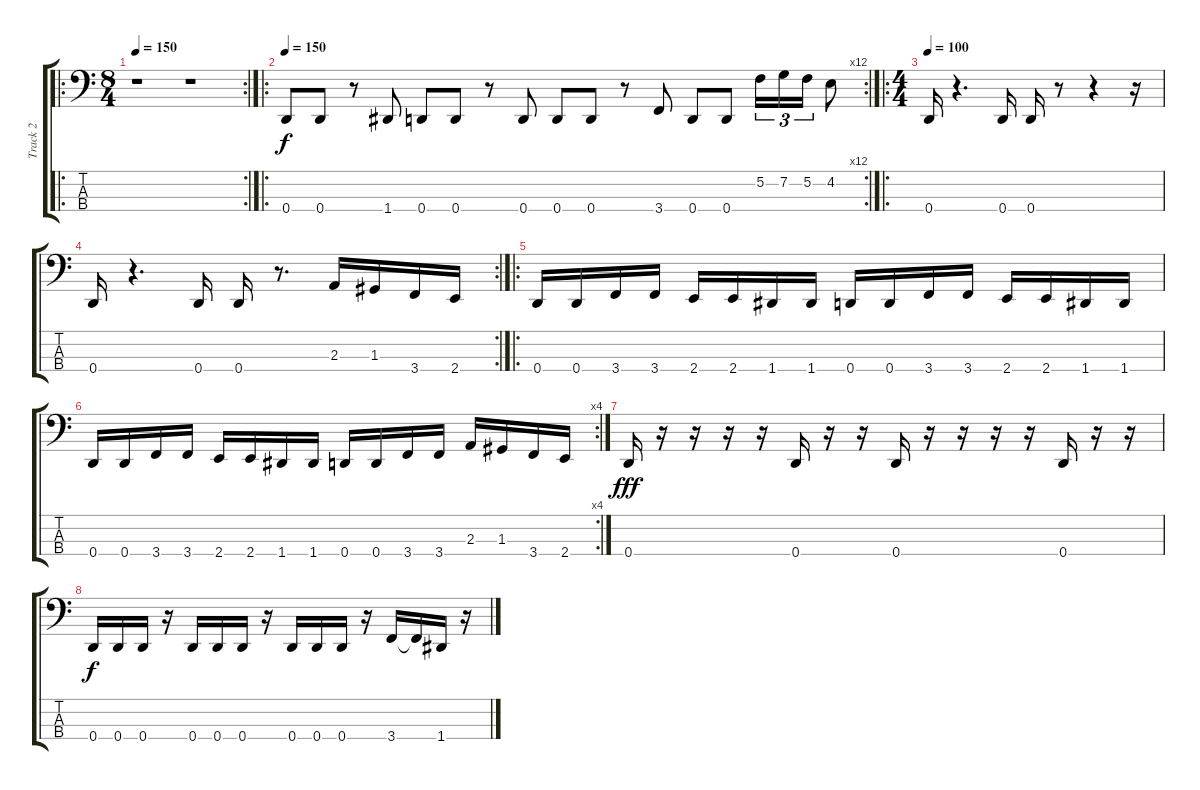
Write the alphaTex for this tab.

\track ("Track 2" "Track 2") {instrument electricbasspick}
\staff {score tabs}
\tuning (F2 C2 G1 D1) {hide}
\ro
\rc 2
\ts (8 4)
\tempo 150
\clef f4
\ks c
r.1{dy f} r.1 |
\ro
\rc 12
\tempo 150
0.4.8 0.4.8 r.8 1.4.8 0.4.8 0.4.8 r.8 0.4.8 0.4.8 0.4.8 r.8 3.4.8 0.4.8 0.4.8 5.2.16{tu (3 2)} 7.2.16{tu (3 2)} 5.2.16{tu (3 2)} 4.2.8 |
\ro
\ts (4 4)
\tempo 100
0.4.16 r.4{d} 0.4.16 0.4.16 r.8 r.4 r.16 |
\rc 2
0.4.16 r.4{d} 0.4.16 0.4.16 r.8{d} 2.3.16 1.3.16 3.4.16 2.4.16 |
\ro
0.4.16 0.4.16 3.4.16 3.4.16 2.4.16 2.4.16 1.4.16 1.4.16 0.4.16 0.4.16 3.4.16 3.4.16 2.4.16 2.4.16 1.4.16 1.4.16 |
\rc 4
0.4.16 0.4.16 3.4.16 3.4.16 2.4.16 2.4.16 1.4.16 1.4.16 0.4.16 0.4.16 3.4.16 3.4.16 2.3.16 1.3.16 3.4.16 2.4.16 |
0.4.16{dy fff} r.16 r.16 r.16 r.16 0.4.16 r.16 r.16 0.4.16 r.16 r.16 r.16 r.16 0.4.16 r.16 r.16 |
0.4.16{dy f} 0.4.16 0.4.16 r.16 0.4.16 0.4.16 0.4.16 r.16 0.4.16 0.4.16 0.4.16 r.16 3.4.16 3.4{t}.16 1.4.16 r.16
